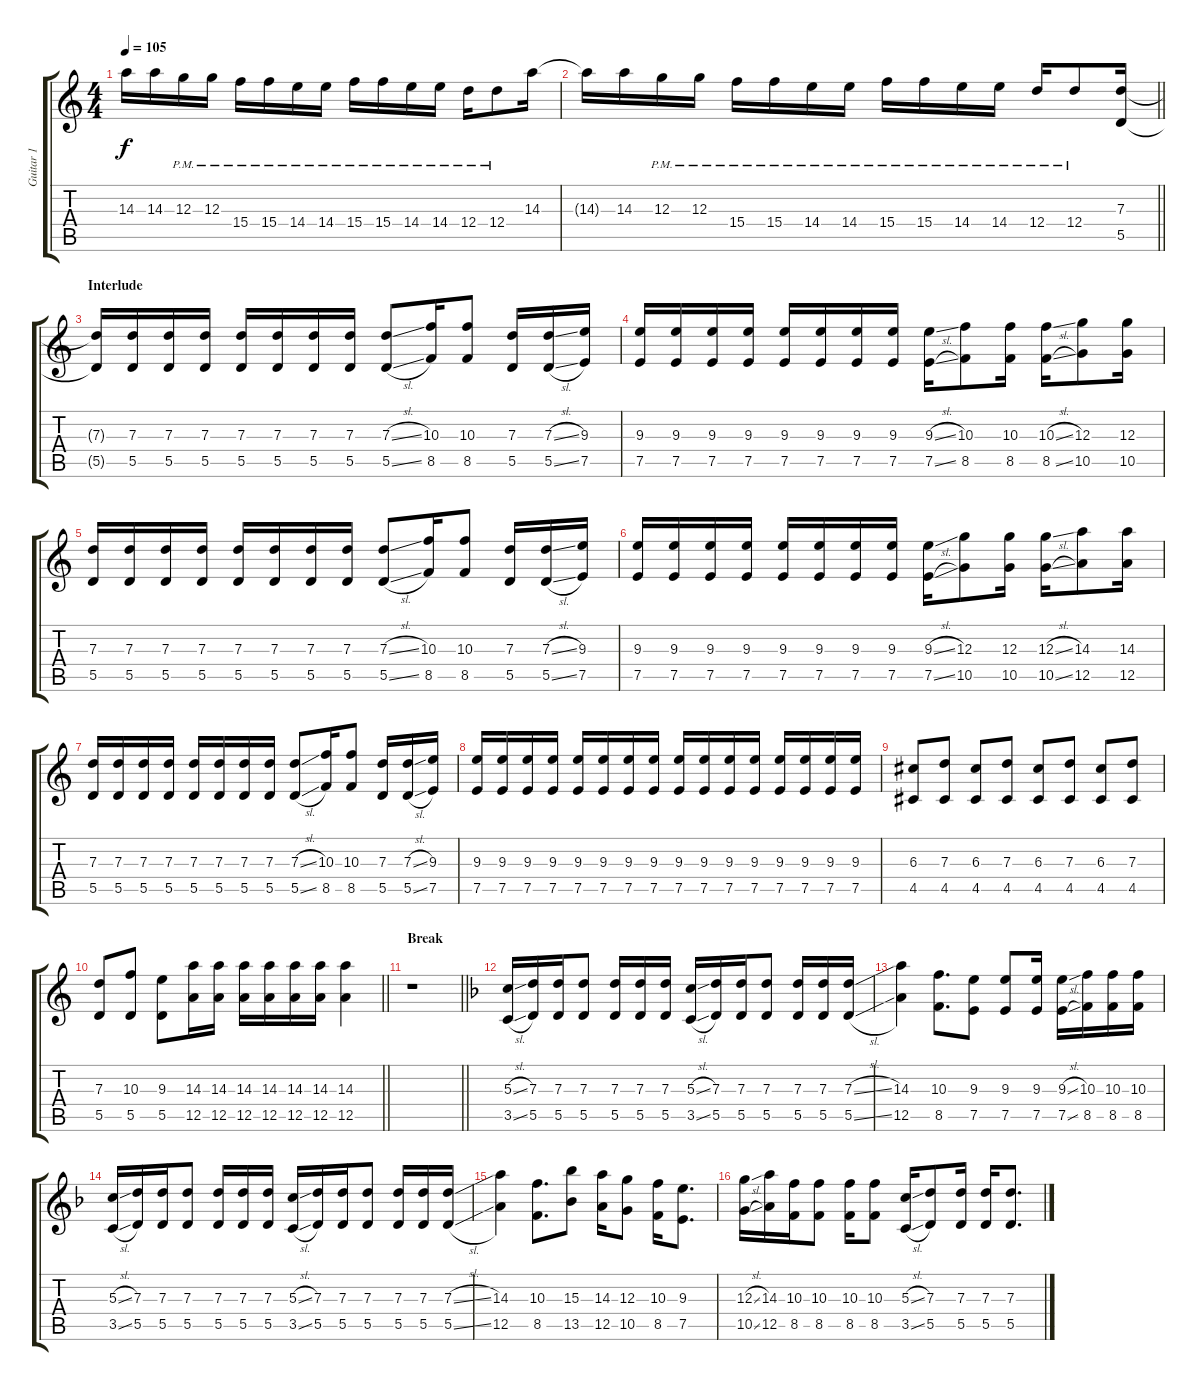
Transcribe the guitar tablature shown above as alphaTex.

\track ("Guitar 1" "Guitar 1") {instrument distortionguitar}
\staff {score tabs}
\tuning (E4 B3 G3 D3 A2 D2) {hide}
\ts (4 4)
\tempo 105
\clef g2
\ks c
14.3{t}.16{dy f} 14.3.16 12.3{pm}.16 12.3{pm}.16 15.4{pm}.16 15.4{pm}.16 14.4{pm}.16 14.4{pm}.16 15.4{pm}.16 15.4{pm}.16 14.4{pm}.16 14.4{pm}.16 12.4{pm}.16 12.4{pm}.8 14.3.16 |
\barLineRight lightlight
14.3{t}.16 14.3.16 12.3{pm}.16 12.3{pm}.16 15.4{pm}.16 15.4{pm}.16 14.4{pm}.16 14.4{pm}.16 15.4{pm}.16 15.4{pm}.16 14.4{pm}.16 14.4{pm}.16 12.4{pm}.16 12.4{pm}.8 (7.3 5.5).16 |
\section ("" "Interlude")
(7.3{t} 5.5{t}).16 (7.3 5.5).16 (7.3 5.5).16 (7.3 5.5).16 (7.3 5.5).16 (7.3 5.5).16 (7.3 5.5).16 (7.3 5.5).16 (7.3{sl} 5.5{sl}).8 (10.3 8.5).16 (10.3 8.5).8 (7.3 5.5).16 (7.3{sl} 5.5{sl}).16 (9.3 7.5).16 |
(9.3 7.5).16 (9.3 7.5).16 (9.3 7.5).16 (9.3 7.5).16 (9.3 7.5).16 (9.3 7.5).16 (9.3 7.5).16 (9.3 7.5).16 (9.3{sl} 7.5{sl}).16 (10.3 8.5).8 (10.3 8.5).16 (10.3{sl} 8.5{sl}).16 (12.3 10.5).8 (12.3 10.5).16 |
(7.3 5.5).16 (7.3 5.5).16 (7.3 5.5).16 (7.3 5.5).16 (7.3 5.5).16 (7.3 5.5).16 (7.3 5.5).16 (7.3 5.5).16 (7.3{sl} 5.5{sl}).8 (10.3 8.5).16 (10.3 8.5).8 (7.3 5.5).16 (7.3{sl} 5.5{sl}).16 (9.3 7.5).16 |
(9.3 7.5).16 (9.3 7.5).16 (9.3 7.5).16 (9.3 7.5).16 (9.3 7.5).16 (9.3 7.5).16 (9.3 7.5).16 (9.3 7.5).16 (9.3{sl} 7.5{sl}).16 (12.3 10.5).8 (12.3 10.5).16 (12.3{sl} 10.5{sl}).16 (14.3 12.5).8 (14.3 12.5).16 |
(7.3 5.5).16 (7.3 5.5).16 (7.3 5.5).16 (7.3 5.5).16 (7.3 5.5).16 (7.3 5.5).16 (7.3 5.5).16 (7.3 5.5).16 (7.3{sl} 5.5{sl}).8 (10.3 8.5).16 (10.3 8.5).8 (7.3 5.5).16 (7.3{sl} 5.5{sl}).16 (9.3 7.5).16 |
(9.3 7.5).16 (9.3 7.5).16 (9.3 7.5).16 (9.3 7.5).16 (9.3 7.5).16 (9.3 7.5).16 (9.3 7.5).16 (9.3 7.5).16 (9.3 7.5).16 (9.3 7.5).16 (9.3 7.5).16 (9.3 7.5).16 (9.3 7.5).16 (9.3 7.5).16 (9.3 7.5).16 (9.3 7.5).16 |
(6.3 4.5).8 (7.3 4.5).8 (6.3 4.5).8 (7.3 4.5).8 (6.3 4.5).8 (7.3 4.5).8 (6.3 4.5).8 (7.3 4.5).8 |
\barLineRight lightlight
(7.3 5.5).8 (10.3 5.5).8 (9.3 5.5).8 (14.3 12.5).16 (14.3 12.5).16 (14.3 12.5).16 (14.3 12.5).16 (14.3 12.5).16 (14.3 12.5).16 (14.3 12.5).4 |
\section ("" "Break")
\barLineRight lightlight
r.1 |
\ks f
(5.3{sl} 3.5{sl}).16 (7.3 5.5).16 (7.3 5.5).16 (7.3 5.5).8 (7.3 5.5).16 (7.3 5.5).16 (7.3 5.5).16 (5.3{sl} 3.5{sl}).16 (7.3 5.5).16 (7.3 5.5).16 (7.3 5.5).8 (7.3 5.5).16 (7.3 5.5).16 (7.3{sl} 5.5{sl}).16 |
(14.3 12.5).4 (10.3 8.5).8{d} (9.3 7.5).8 (9.3 7.5).8 (9.3 7.5).16 (9.3{sl} 7.5{sl}).16 (10.3 8.5).16 (10.3 8.5).16 (10.3 8.5).16 |
(5.3{sl} 3.5{sl}).16 (7.3 5.5).16 (7.3 5.5).16 (7.3 5.5).8 (7.3 5.5).16 (7.3 5.5).16 (7.3 5.5).16 (5.3{sl} 3.5{sl}).16 (7.3 5.5).16 (7.3 5.5).16 (7.3 5.5).8 (7.3 5.5).16 (7.3 5.5).16 (7.3{sl} 5.5{sl}).16 |
(14.3 12.5).4 (10.3 8.5).8{d} (15.3 13.5).8 (14.3 12.5).16 (12.3 10.5).8 (10.3 8.5).16 (9.3 7.5).8{d} |
(12.3{sl} 10.5{sl}).16 (14.3 12.5).16 (10.3 8.5).16 (10.3 8.5).8 (10.3 8.5).16 (10.3 8.5).8 (5.3{sl} 3.5{sl}).16 (7.3 5.5).8 (7.3 5.5).16 (7.3 5.5).16 (7.3{sl} 5.5{sl}).8{d}
